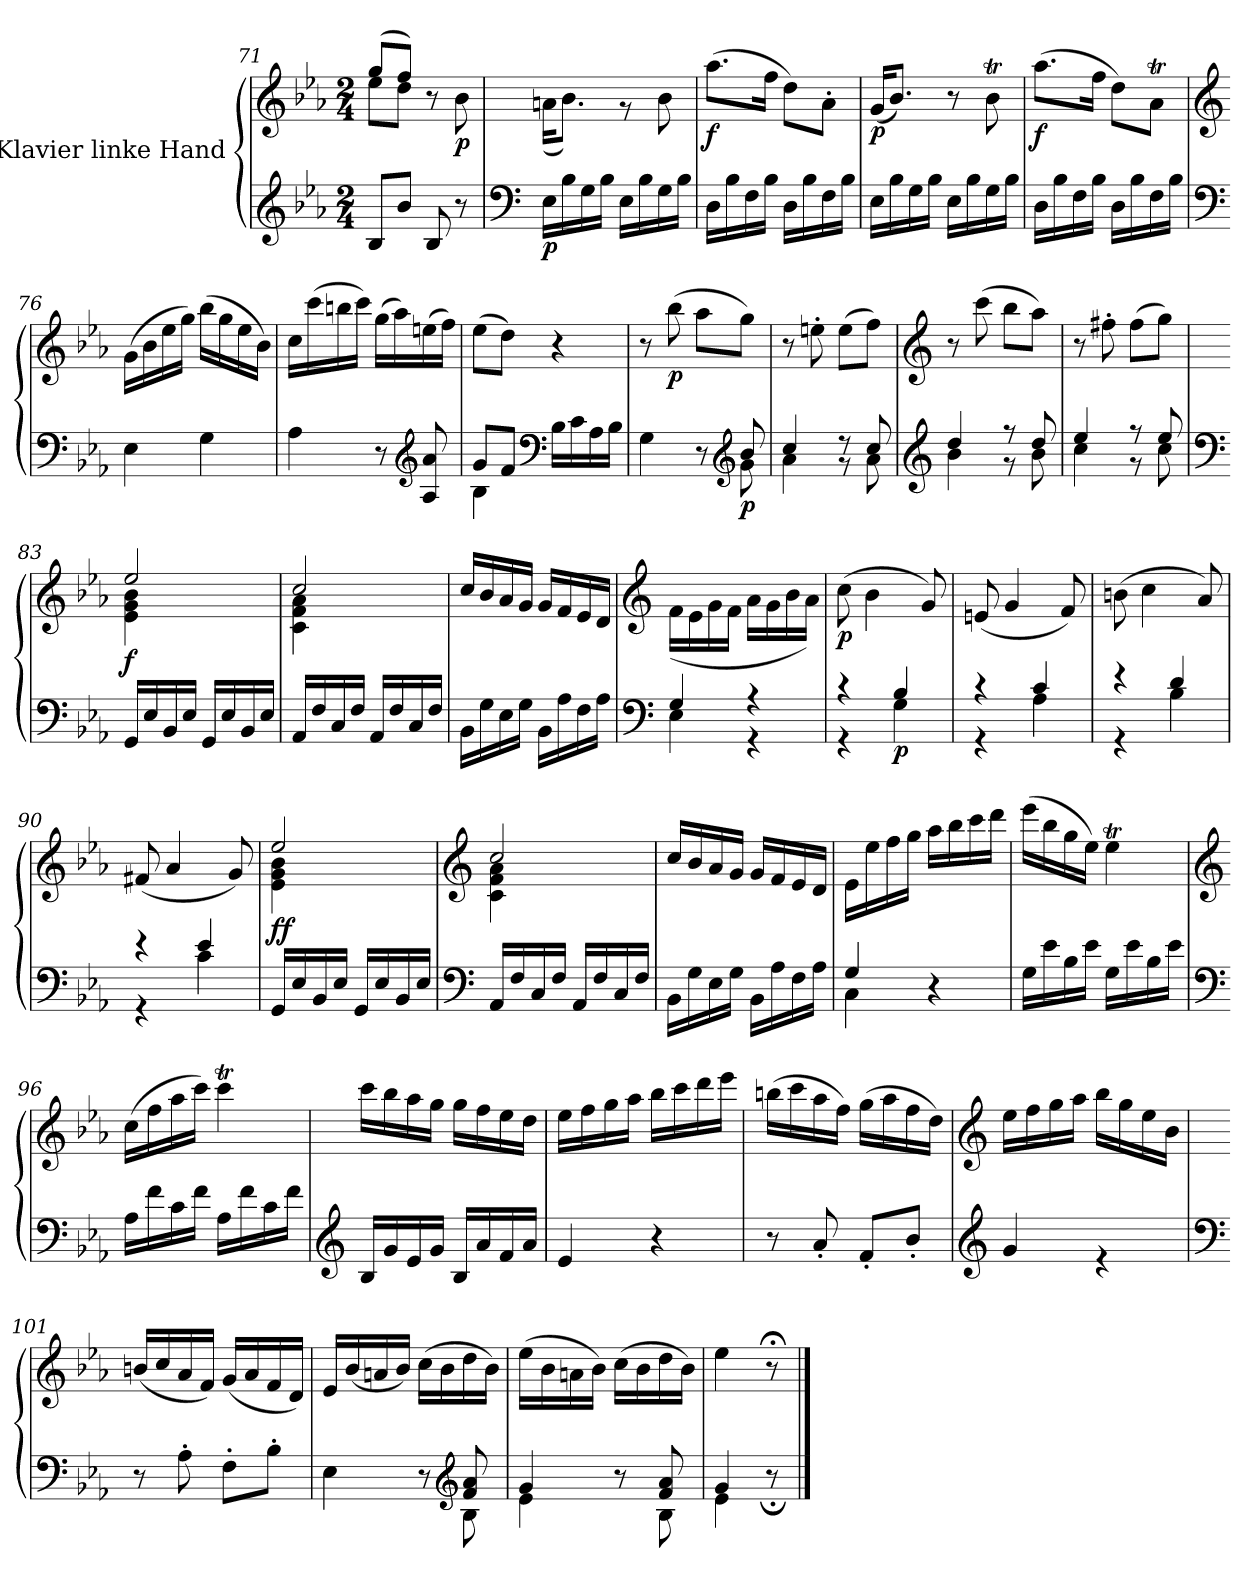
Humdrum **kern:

**kern	**kern	**dynam
*part1	*part1	*part1
*staff2	*staff1	*staff1/2
*I"Klavier linke Hand	*	*
!!LO:LB:g=z
*clefG2	*clefG2	*
*k[b-e-a-]	*k[b-e-a-]	*
*M2/4	*M2/4	*
=71	=71	=71
*	*^	*
8B-/L	(8gg/L	8ee-\L	.
8b-/J	8ff/J)	8dd\J	.
8B-/	8r	8ryy	.
!	!	!	!LO:DY:b
8r	8ryy	8b-\	p
=72	=72	=72	=72
*clefF4	*	*	*
*^	*	*	*
!	!	!	!	!LO:DY:b=2
2ryy	16E-\LL	2ryy	(16an\KL	p
.	16B-\	.	8.b-\J)	.
.	16G\	.	.	.
.	16B-\JJ	.	.	.
.	16E-\LL	.	8r	.
.	16B-\	.	.	.
.	16G\	.	8b-\	.
.	16B-\JJ	.	.	.
*	*	*v	*v	*
=73	=73	=73	=73
!	!	!	!LO:DY:b
2ryy	16D\LL	(8.aa-\L	f
.	16B-\	.	.
.	16F\	.	.
.	16B-\JJ	16ff\Jk	.
.	16D\LL	8dd\L)	.
.	16B-\	.	.
.	16F\	8a-'\J	.
.	16B-\JJ	.	.
!!LO:LB:g=z
=74	=74	=74	=74
!	!	!	!LO:DY:b
2ryy	16E-\LL	(16g/KL	p
.	16B-\	8.b-/J)	.
.	16G\	.	.
.	16B-\JJ	.	.
.	16E-\LL	8r	.
.	16B-\	.	.
.	16G\	8b-T\	.
.	16B-\JJ	.	.
=75	=75	=75	=75
!	!	!	!LO:DY:b
2ryy	16D\LL	(8.aa-\L	f
.	16B-\	.	.
.	16F\	.	.
.	16B-\JJ	16ff\Jk	.
.	16D\LL	8dd\L)	.
.	16B-\	.	.
.	16F\	8a-T\J	.
.	16B-\JJ	.	.
!!LO:PB:g=z
=76	=76	=76	=76
*clefF4	*	*clefG2	*
2ryy	4E-\	(16g\LL	.
.	.	16b-\	.
.	.	16ee-\	.
.	.	16gg\JJ)	.
.	4G\	(16bb-\LL	.
.	.	16gg\	.
.	.	16ee-\	.
.	.	16b-\JJ)	.
=77	=77	=77	=77
4ryy	4A-\	16cc\LL	.
.	.	(16ccc\	.
.	.	16bbn\	.
.	.	16ccc\JJ)	.
8ryy	8r	(16gg\LL	.
.	.	16aa-\)	.
*clefG2	*	*	*
8A-/ 8a-/	8ryy	(16een\	.
.	.	16ff\JJ)	.
=78	=78	=78	=78
8g/L	4B-\	(8ee-\L	.
8f/J	.	8dd\J)	.
*clefF4	*	*	*
16B-\LL	4ryy	4r	.
16c\	.	.	.
16A-\	.	.	.
16B-\JJ	.	.	.
=79	=79	=79	=79
4G\	4.ryy	8r	.
!	!	!	!LO:DY:b
.	.	(8bb-\	p
8r	.	8aa-\L	.
*clefG2	*	*	*
!	!	!	!LO:DY:b=2
8b-/	8g\	8gg\J)	p
!!LO:LB:g=z
=80	=80	=80	=80
4cc/	4a-\	8r	.
.	.	8een'\	.
8r	8r	(8ee\L	.
8cc/	8a-\	8ff\J)	.
!!LO:LB:g=z
=81	=81	=81	=81
*clefG2	*	*clefG2	*
4dd/	4b-\	8r	.
.	.	(8ccc\	.
8r	8r	8bb-\L	.
8dd/	8b-\	8aa-\J)	.
=82	=82	=82	=82
4ee-/	4cc\	8r	.
.	.	8ff#X'\	.
8r	8r	(8ff#\L	.
8ee-/	8cc\	8gg\J)	.
*v	*v	*	*
=83	=83	=83
*clefF4	*	*
*^	*^	*
!	!	!	!	!LO:DY:b
*v	*v	*	*	*
16GG/LL	2ee-/	4e-\ 4g\ 4b-\	f
16E-/	.	.	.
16BB-/	.	.	.
16E-/JJ	.	.	.
16GG/LL	.	4ryy	.
16E-/	.	.	.
16BB-/	.	.	.
16E-/JJ	.	.	.
=84	=84	=84	=84
16AA-/LL	2cc/	4c\ 4f\ 4a-\	.
16F/	.	.	.
16C/	.	.	.
16F/JJ	.	.	.
16AA-/LL	.	4ryy	.
16F/	.	.	.
16C/	.	.	.
16F/JJ	.	.	.
*	*v	*v	*
!!LO:LB:g=z
=85	=85	=85
16BB-\LL	16cc/LL	.
16G\	16b-/	.
16E-\	16a-/	.
16G\JJ	16g/JJ	.
16BB-\LL	16g/LL	.
16A-\	16f/	.
16F\	16e-/	.
16A-\JJ	16d/JJ	.
!!LO:LB:g=z
=86	=86	=86
*clefF4	*clefG2	*
*^	*^	*
4G/	4E-\	2ryy	(16f\LL	.
.	.	.	16e-\	.
.	.	.	16g\	.
.	.	.	16f\JJ	.
4r	4r	.	16a-\LL	.
.	.	.	16g\	.
.	.	.	16b-\	.
.	.	.	16a-\JJ)	.
=87	=87	=87	=87	=87
!	!	!	!	!LO:DY:b
*	*	*v	*v	*
4r	4r	(8cc\	p
.	.	4b-\	.
!	!	!	!LO:DY:b=2
4B-/	4G\	.	p
.	.	8g/)	.
=88	=88	=88	=88
*	*	*^	*
4r	4r	2ryy	(8en/	.
.	.	.	4g/	.
4c/	4A-\	.	.	.
.	.	.	8f/)	.
*	*	*v	*v	*
=89	=89	=89	=89
4r	4r	(8bn\	.
.	.	4cc\	.
4d/	4B-\	.	.
.	.	8a-/)	.
=90	=90	=90	=90
*	*	*^	*
4r	4r	2ryy	(8f#X/	.
.	.	.	4a-/	.
4e-/	4c\	.	.	.
.	.	.	8g/)	.
*v	*v	*	*	*
!!LO:LB:g=z	!!
=91	=91	=91	=91
!	!	!	!LO:DY:b
!	!	!	!LO:DY:n=1:b
16GG/LL	2ee-/	4e-\ 4g\ 4b-\	f f
16E-/	.	.	.
16BB-/	.	.	.
16E-/JJ	.	.	.
16GG/LL	.	4ryy	.
16E-/	.	.	.
16BB-/	.	.	.
16E-/JJ	.	.	.
!!LO:PB:g=z	!!
=92	=92	=92	=92
*clefF4	*clefG2	*	*
16AA-/LL	2cc/	4c\ 4f\ 4a-\	.
16F/	.	.	.
16C/	.	.	.
16F/JJ	.	.	.
16AA-/LL	.	4ryy	.
16F/	.	.	.
16C/	.	.	.
16F/JJ	.	.	.
*	*v	*v	*
=93	=93	=93
16BB-\LL	16cc/LL	.
16G\	16b-/	.
16E-\	16a-/	.
16G\JJ	16g/JJ	.
16BB-\LL	16g/LL	.
16A-\	16f/	.
16F\	16e-/	.
16A-\JJ	16d/JJ	.
=94	=94	=94
*^	*	*
4G/	4C\	16e-\LL	.
.	.	16ee-\	.
.	.	16ff\	.
.	.	16gg\JJ	.
4r	4ryy	16aa-\LL	.
.	.	16bb-\	.
.	.	16ccc\	.
.	.	16ddd\JJ	.
!!LO:LB:g=z
=95	=95	=95	=95
2ryy	16G\LL	(16eee-\LL	.
.	16e-\	16bb-\	.
.	16B-\	16gg\	.
.	16e-\JJ	16ee-\JJ)	.
.	16G\LL	4ee-T\	.
.	16e-\	.	.
.	16B-\	.	.
.	16e-\JJ	.	.
*v	*v	*	*
!!LO:LB:g=z
=96	=96	=96
*clefF4	*clefG2	*
16A-\LL	(16cc\LL	.
16f\	16ff\	.
16c\	16aa-\	.
16f\JJ	16ccc\JJ)	.
16A-\LL	4cccT\	.
16f\	.	.
16c\	.	.
16f\JJ	.	.
=97	=97	=97
*clefG2	*	*
16B-/LL	16ccc\LL	.
16g/	16bb-\	.
16e-/	16aa-\	.
16g/JJ	16gg\JJ	.
16B-/LL	16gg\LL	.
16a-/	16ff\	.
16f/	16ee-\	.
16a-/JJ	16dd\JJ	.
=98	=98	=98
4e-/	16ee-\LL	.
.	16ff\	.
.	16gg\	.
.	16aa-\JJ	.
4r	16bb-\LL	.
.	16ccc\	.
.	16ddd\	.
.	16eee-\JJ	.
!!LO:LB:g=z
=99	=99	=99
8r	(16bbn\LL	.
.	16ccc\	.
8a-'/	16aa-\	.
.	16ff\JJ)	.
8f'/L	(16gg\LL	.
.	16aa-\	.
8b-'/J	16ff\	.
.	16dd\JJ)	.
!!LO:LB:g=z
=100	=100	=100
*clefG2	*clefG2	*
*^	*	*
2ryy	4g/	16ee-\LL	.
.	.	16ff\	.
.	.	16gg\	.
.	.	16aa-\JJ	.
.	4r	16bb-\LL	.
.	.	16gg\	.
.	.	16ee-\	.
.	.	16b-\JJ	.
*v	*v	*	*
=101	=101	=101
*clefF4	*	*
8r	(16bn/LL	.
.	16cc/	.
8A-'\	16a-/	.
.	16f/JJ)	.
8F'\L	(16g/LL	.
.	16a-/	.
8B-'\J	16f/	.
.	16d/JJ)	.
=102	=102	=102
*^	*	*
4ryy	4E-\	16e-/LL	.
.	.	(16b-/	.
.	.	16an/	.
.	.	16b-/JJ)	.
8ryy	8r	(16cc\LL	.
.	.	16b-\	.
*clefG2	*	*	*
8f/ 8a-/	8B-\	16dd\	.
.	.	16b-\JJ)	.
!!LO:LB:g=z
=103	=103	=103	=103
4g/	4e-\	(16ee-\LL	.
.	.	16b-\	.
.	.	16an\	.
.	.	16b-\JJ)	.
8ryy	8r	(16cc\LL	.
.	.	16b-\	.
8f/ 8a-/	8B-\	16dd\	.
.	.	16b-\JJ)	.
=104	=104	=104	=104
4g/	4e-\	4ee-\	.
8ryy	8r;	8r;<	.
*v	*v	*	*
==	==	==
*-	*-	*-
